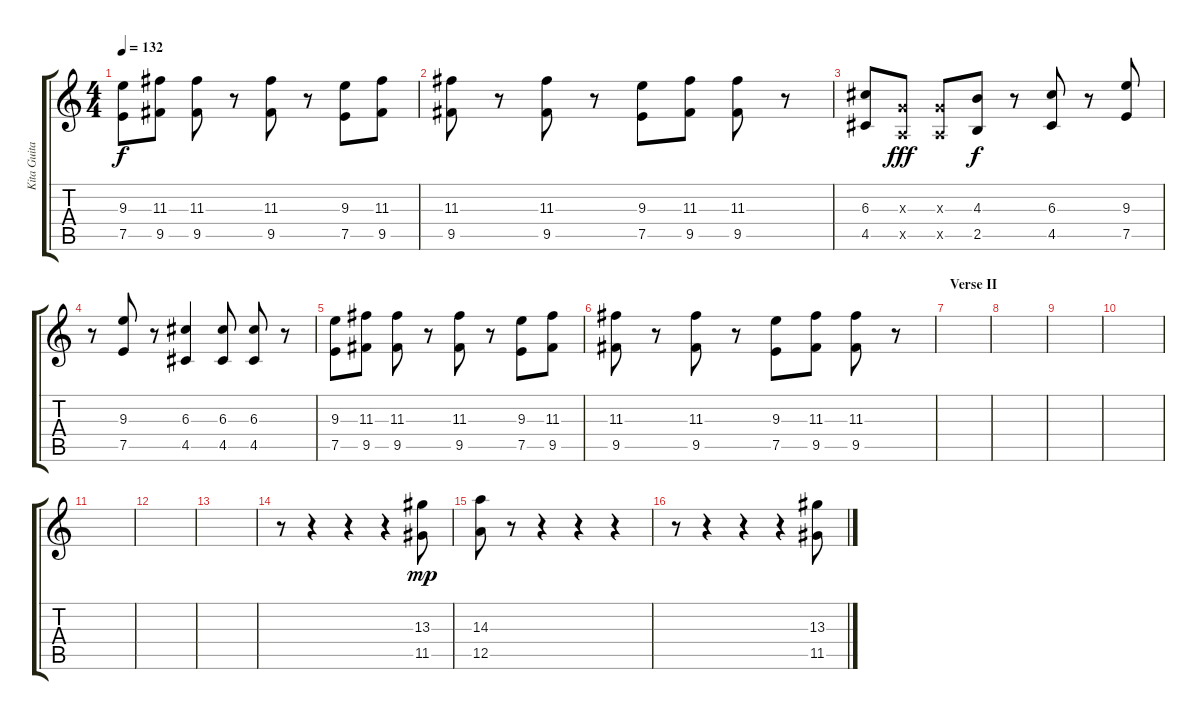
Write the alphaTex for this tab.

\track ("Kita Guitar" "Kita Guita") {instrument distortionguitar}
\staff {score tabs}
\tuning (E4 B3 G3 D3 A2 E2) {hide}
\ts (4 4)
\tempo 132
\clef g2
\ks c
(9.3 7.5).8{dy f} (11.3 9.5).8 (11.3 9.5).8 r.8 (11.3 9.5).8 r.8 (9.3 7.5).8 (11.3 9.5).8 |
(11.3 9.5).8 r.8 (11.3 9.5).8 r.8 (9.3 7.5).8 (11.3 9.5).8 (11.3 9.5).8 r.8 |
(6.3 4.5).8 (0.3{x} 0.5{x}).8{dy fff} (0.3{x} 0.5{x}).8 (4.3 2.5).8{dy f} r.8 (6.3 4.5).8 r.8 (9.3 7.5).8 |
r.8 (9.3 7.5).8 r.8 (6.3 4.5).4 (6.3 4.5).8 (6.3 4.5).8 r.8 |
(9.3 7.5).8 (11.3 9.5).8 (11.3 9.5).8 r.8 (11.3 9.5).8 r.8 (9.3 7.5).8 (11.3 9.5).8 |
(11.3 9.5).8 r.8 (11.3 9.5).8 r.8 (9.3 7.5).8 (11.3 9.5).8 (11.3 9.5).8 r.8 |
\section ("" "Verse II")
|
|
|
|
|
|
|
r.8 r.4 r.4 r.4 (13.3 11.5).8{dy mp} |
(14.3 12.5).8 r.8 r.4 r.4 r.4 |
r.8 r.4 r.4 r.4 (13.3 11.5).8
